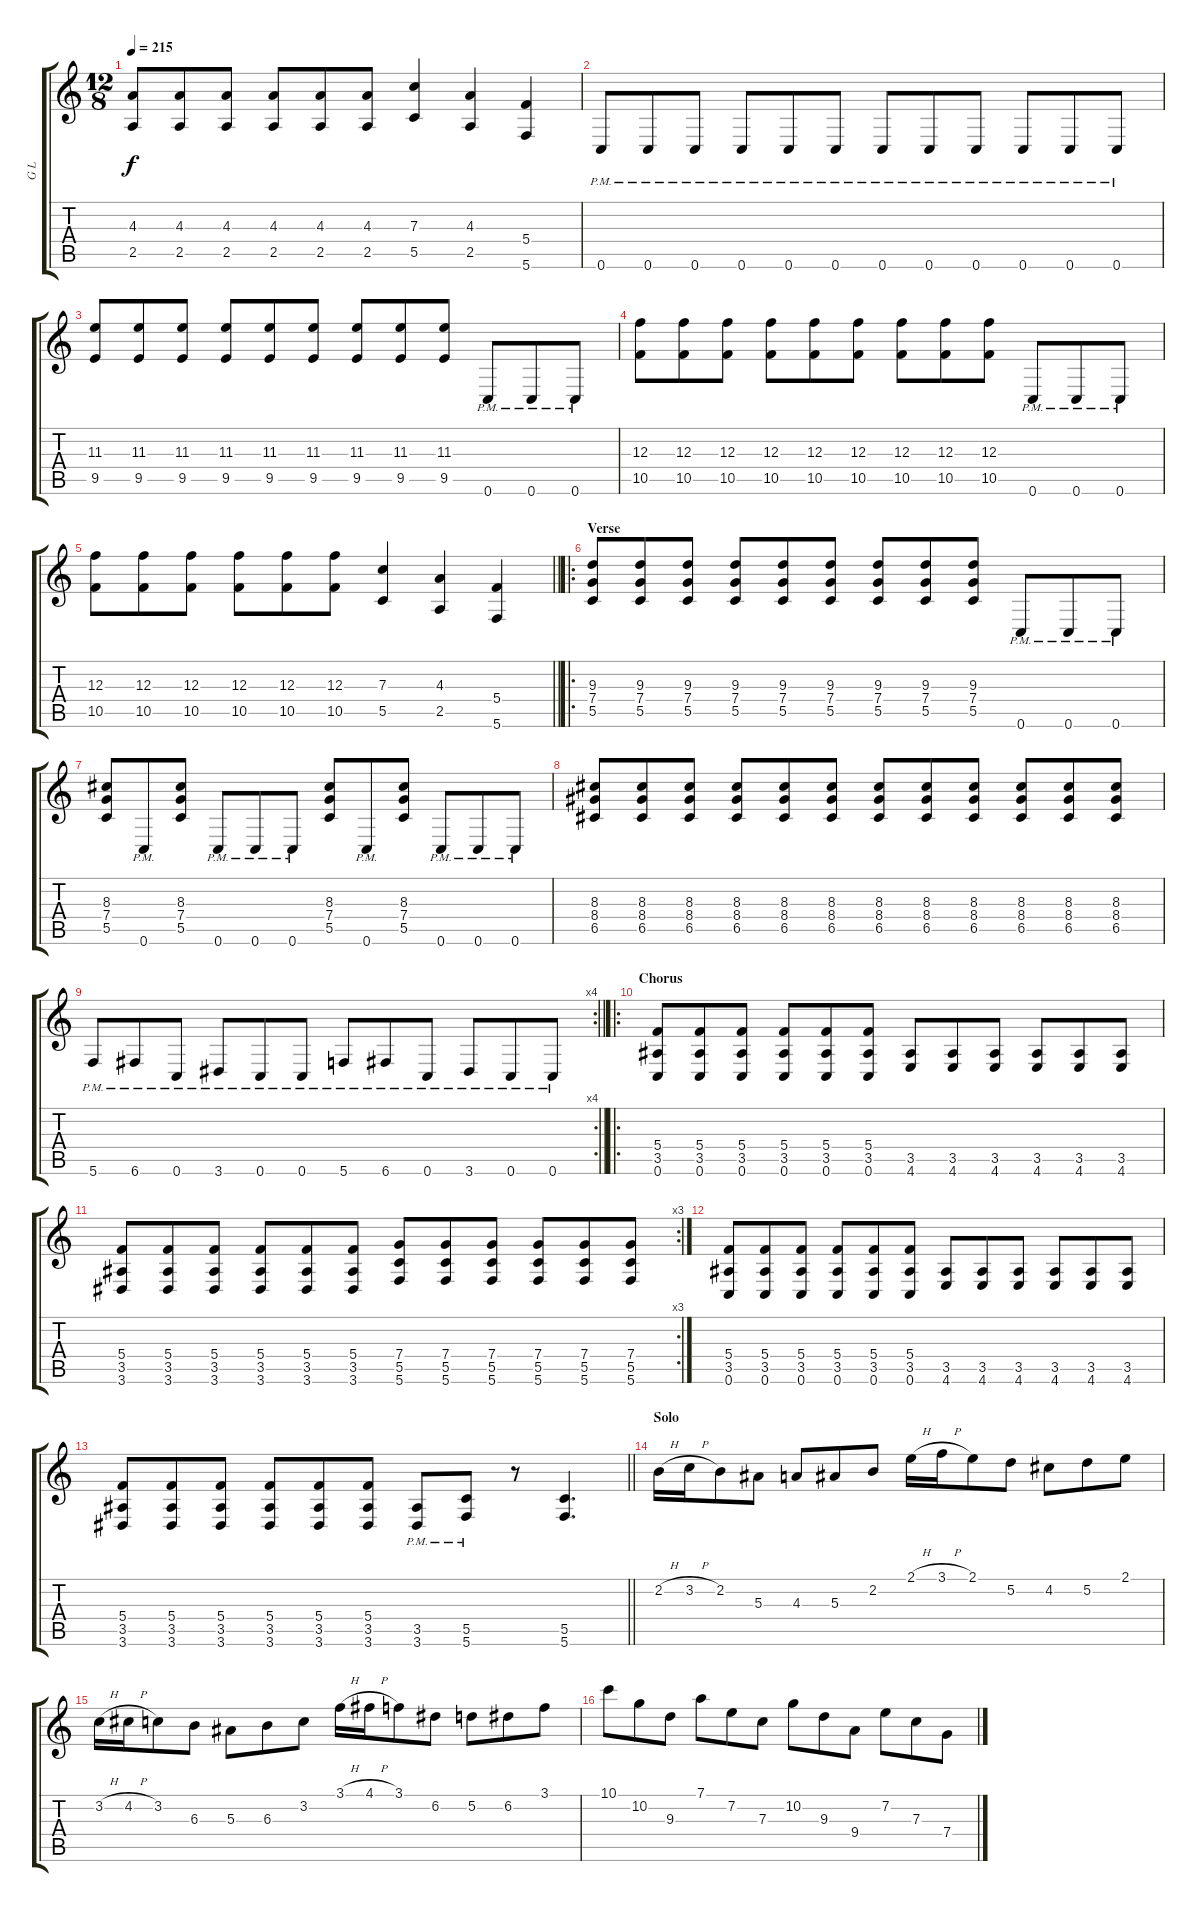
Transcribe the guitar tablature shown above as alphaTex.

\track ("G L" "G L") {instrument distortionguitar}
\staff {score tabs}
\tuning (D4 A3 F3 C3 G2 C2) {hide}
\ts (12 8)
\tempo 215
\clef g2
\ks c
(4.3 2.5).8{dy f} (4.3 2.5).8 (4.3 2.5).8 (4.3 2.5).8 (4.3 2.5).8 (4.3 2.5).8 (7.3 5.5).4 (4.3 2.5).4 (5.4 5.6).4 |
0.6{pm}.8 0.6{pm}.8 0.6{pm}.8 0.6{pm}.8 0.6{pm}.8 0.6{pm}.8 0.6{pm}.8 0.6{pm}.8 0.6{pm}.8 0.6{pm}.8 0.6{pm}.8 0.6{pm}.8 |
(11.3 9.5).8 (11.3 9.5).8 (11.3 9.5).8 (11.3 9.5).8 (11.3 9.5).8 (11.3 9.5).8 (11.3 9.5).8 (11.3 9.5).8 (11.3 9.5).8 0.6{pm}.8 0.6{pm}.8 0.6{pm}.8 |
(12.3 10.5).8 (12.3 10.5).8 (12.3 10.5).8 (12.3 10.5).8 (12.3 10.5).8 (12.3 10.5).8 (12.3 10.5).8 (12.3 10.5).8 (12.3 10.5).8 0.6{pm}.8 0.6{pm}.8 0.6{pm}.8 |
\barLineRight lightlight
(12.3 10.5).8 (12.3 10.5).8 (12.3 10.5).8 (12.3 10.5).8 (12.3 10.5).8 (12.3 10.5).8 (7.3 5.5).4 (4.3 2.5).4 (5.4 5.6).4 |
\ro
\section ("" "Verse")
(9.3 7.4 5.5).8 (9.3 7.4 5.5).8 (9.3 7.4 5.5).8 (9.3 7.4 5.5).8 (9.3 7.4 5.5).8 (9.3 7.4 5.5).8 (9.3 7.4 5.5).8 (9.3 7.4 5.5).8 (9.3 7.4 5.5).8 0.6{pm}.8 0.6{pm}.8 0.6{pm}.8 |
(8.3 7.4 5.5).8 0.6{pm}.8 (8.3 7.4 5.5).8 0.6{pm}.8 0.6{pm}.8 0.6{pm}.8 (8.3 7.4 5.5).8 0.6{pm}.8 (8.3 7.4 5.5).8 0.6{pm}.8 0.6{pm}.8 0.6{pm}.8 |
(8.3 8.4 6.5).8 (8.3 8.4 6.5).8 (8.3 8.4 6.5).8 (8.3 8.4 6.5).8 (8.3 8.4 6.5).8 (8.3 8.4 6.5).8 (8.3 8.4 6.5).8 (8.3 8.4 6.5).8 (8.3 8.4 6.5).8 (8.3 8.4 6.5).8 (8.3 8.4 6.5).8 (8.3 8.4 6.5).8 |
\rc 4
\barLineRight lightlight
5.6{pm}.8 6.6{pm}.8 0.6{pm}.8 3.6{pm}.8 0.6{pm}.8 0.6{pm}.8 5.6{pm}.8 6.6{pm}.8 0.6{pm}.8 3.6{pm}.8 0.6{pm}.8 0.6{pm}.8 |
\ro
\section ("" "Chorus")
(5.4 3.5 0.6).8 (5.4 3.5 0.6).8 (5.4 3.5 0.6).8 (5.4 3.5 0.6).8 (5.4 3.5 0.6).8 (5.4 3.5 0.6).8 (3.5 4.6).8 (3.5 4.6).8 (3.5 4.6).8 (3.5 4.6).8 (3.5 4.6).8 (3.5 4.6).8 |
\rc 3
(5.4 3.5 3.6).8 (5.4 3.5 3.6).8 (5.4 3.5 3.6).8 (5.4 3.5 3.6).8 (5.4 3.5 3.6).8 (5.4 3.5 3.6).8 (7.4 5.5 5.6).8 (7.4 5.5 5.6).8 (7.4 5.5 5.6).8 (7.4 5.5 5.6).8 (7.4 5.5 5.6).8 (7.4 5.5 5.6).8 |
(5.4 3.5 0.6).8 (5.4 3.5 0.6).8 (5.4 3.5 0.6).8 (5.4 3.5 0.6).8 (5.4 3.5 0.6).8 (5.4 3.5 0.6).8 (3.5 4.6).8 (3.5 4.6).8 (3.5 4.6).8 (3.5 4.6).8 (3.5 4.6).8 (3.5 4.6).8 |
\barLineRight lightlight
(5.4 3.5 3.6).8 (5.4 3.5 3.6).8 (5.4 3.5 3.6).8 (5.4 3.5 3.6).8 (5.4 3.5 3.6).8 (5.4 3.5 3.6).8 (3.5{pm} 3.6{pm}).8 (5.5{pm} 5.6{pm}).8 r.8 (5.5 5.6).4{d} |
\section ("" "Solo")
2.2{h}.16 3.2{h}.16 2.2.8 5.3.8 4.3.8 5.3.8 2.2.8 2.1{h}.16 3.1{h}.16 2.1.8 5.2.8 4.2.8 5.2.8 2.1.8 |
3.2{h}.16 4.2{h}.16 3.2.8 6.3.8 5.3.8 6.3.8 3.2.8 3.1{h}.16 4.1{h}.16 3.1.8 6.2.8 5.2.8 6.2.8 3.1.8 |
10.1.8 10.2.8 9.3.8 7.1.8 7.2.8 7.3.8 10.2.8 9.3.8 9.4.8 7.2.8 7.3.8 7.4.8
